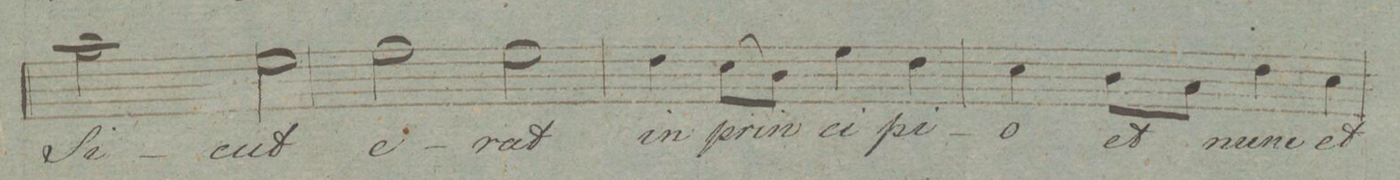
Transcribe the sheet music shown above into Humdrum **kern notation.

**kern	**text	**dynam
*I"Baſso.	*	*
*clefF4	*	*
*k[]	*	*
*met(c|)	*	*
*M2/2	*	*
2c\	Si-	.
2G\	-cut	.
=152	=152	=152
2A\	e-	.
2G\	-rat	.
=153	=153	=153
4F\	in	.
(8E\L	prin-	.
8D\J)	.	.
4G\	-ci-	.
4F\	-pi-	.
=154	=154	=154
4E\	-o	.
8D\L	et	.
8C\J	.	.
4F\	nunc	.
4E\	et	.
=155	=155	=155
*-	*-	*-
